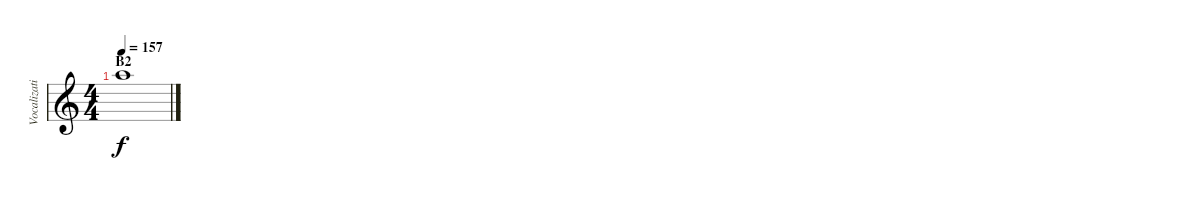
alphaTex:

\track ("Vocalization" "Vocalizati") {instrument synthvoice}
\staff {score}
\tuning (E4 B3 G3 D3 A2 E2) {hide}
\ts (4 4)
\section ("" "B2")
\tempo 157
\clef g2
\ks c
17.1{t}.1{dy f}
